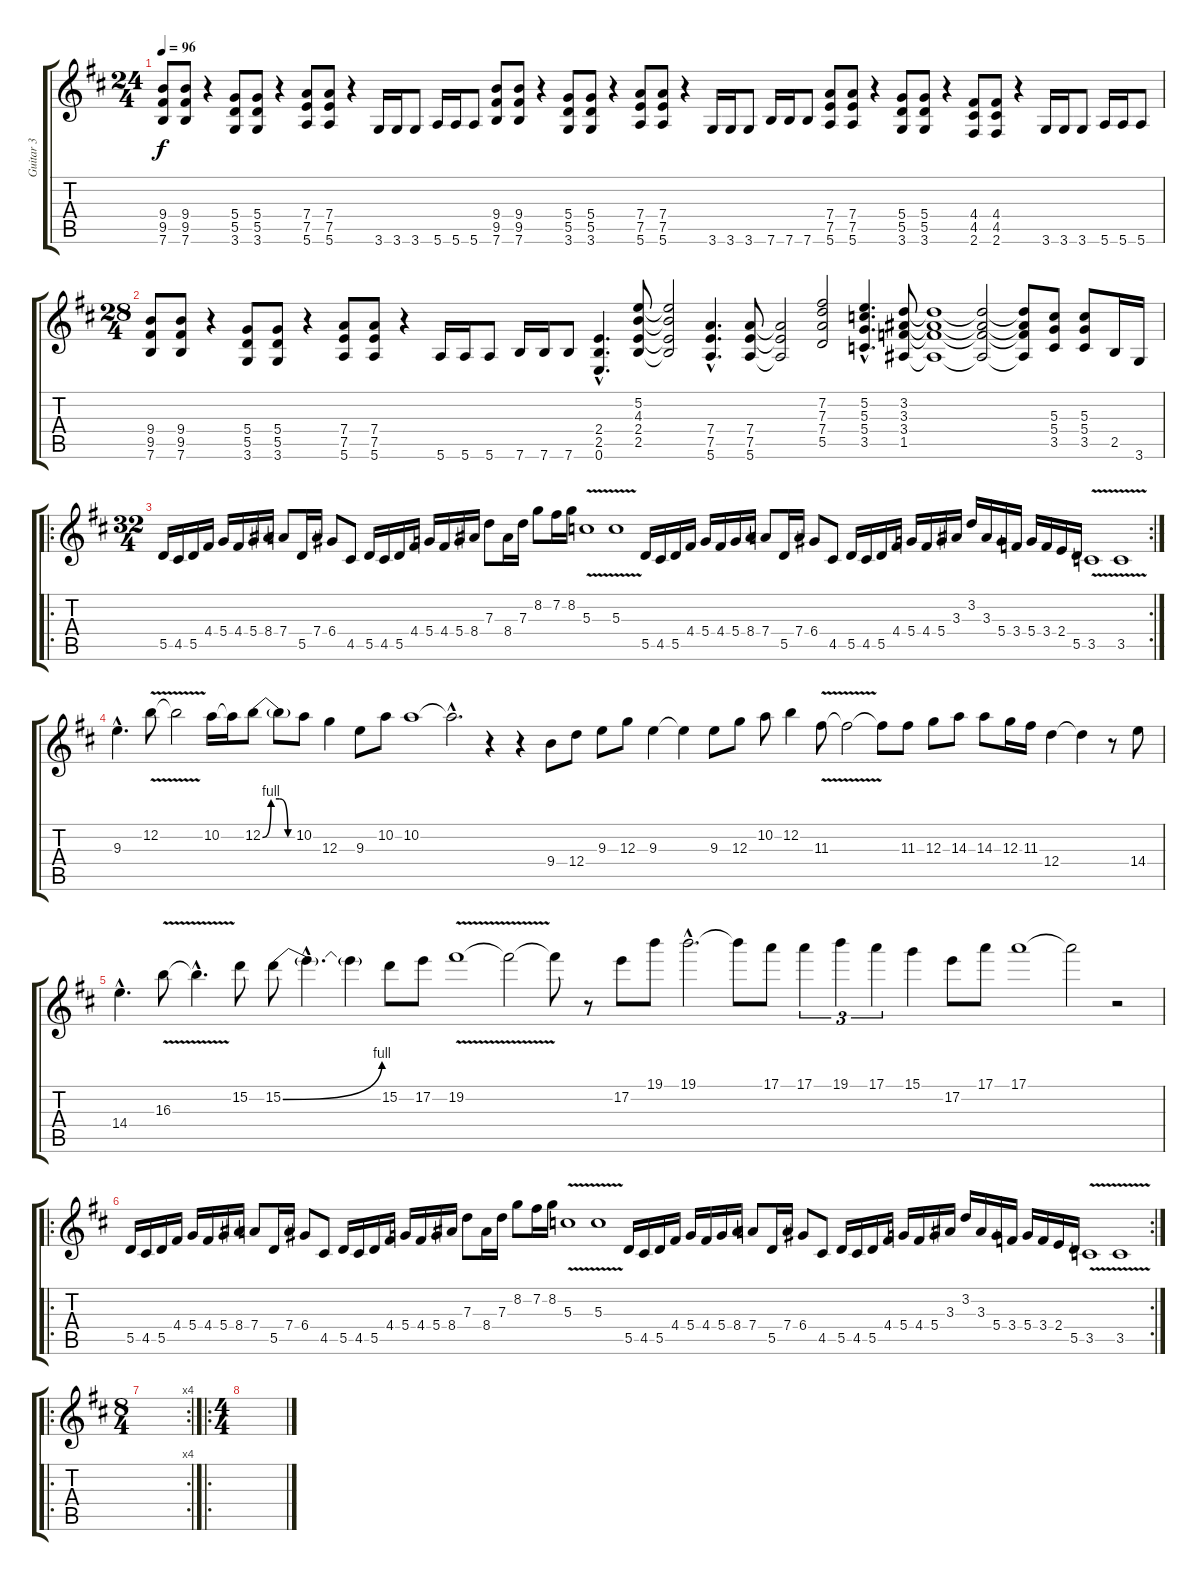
\track ("Guitar 3" "Guitar 3") {instrument overdrivenguitar}
\staff {score tabs}
\tuning (E4 B3 G3 D3 A2 E2) {hide}
\ts (24 4)
\tempo 96
\clef g2
\ks d
(9.4 9.5 7.6).8{dy f} (9.4 9.5 7.6).8 r.4 (5.4 5.5 3.6).8 (5.4 5.5 3.6).8 r.4 (7.4 7.5 5.6).8 (7.4 7.5 5.6).8 r.4 3.6.16 3.6.16 3.6.8 5.6.16 5.6.16 5.6.8 (9.4 9.5 7.6).8 (9.4 9.5 7.6).8 r.4 (5.4 5.5 3.6).8 (5.4 5.5 3.6).8 r.4 (7.4 7.5 5.6).8 (7.4 7.5 5.6).8 r.4 3.6.16 3.6.16 3.6.8 7.6.16 7.6.16 7.6.8 (7.4 7.5 5.6).8 (7.4 7.5 5.6).8 r.4 (5.4 5.5 3.6).8 (5.4 5.5 3.6).8 r.4 (4.4 4.5 2.6).8 (4.4 4.5 2.6).8 r.4 3.6.16 3.6.16 3.6.8 5.6.16 5.6.16 5.6.8 |
\ts (28 4)
(9.4 9.5 7.6).8 (9.4 9.5 7.6).8 r.4 (5.4 5.5 3.6).8 (5.4 5.5 3.6).8 r.4 (7.4 7.5 5.6).8 (7.4 7.5 5.6).8 r.4 5.6.16 5.6.16 5.6.8 7.6.16 7.6.16 7.6.8 (2.4{hac} 2.5{hac} 0.6{hac}).4{d} (5.2 4.3 2.4 2.5).8 (5.2{t} 4.3{t} 2.4{t} 2.5{t}).2 (7.4{hac} 7.5{hac} 5.6{hac}).4{d} (7.4 7.5 5.6).8 (7.4{t} 7.5{t} 5.6{t}).2 (7.2 7.3 7.4 5.5).2 (5.2{hac} 5.3{hac} 5.4{hac} 3.5{hac}).4{d} (3.2 3.3 3.4 1.5).8 (3.2{t} 3.3{t} 3.4{t} 1.5{t}).1 (3.2{t} 3.3{t} 3.4{t} 1.5{t}).2 (3.2{t} 3.3{t} 3.4{t} 1.5{t}).8 (5.3 5.4 3.5).8 (5.3 5.4 3.5).8 2.5.16 3.6.16 |
\ro
\rc 2
\ts (32 4)
5.5.16 4.5.16 5.5.16 4.4.16 5.4.16 4.4.16 5.4.16 8.4.16 7.4.8 5.5.16 7.4.16 6.4.8 4.5.8 5.5.16 4.5.16 5.5.16 4.4.16 5.4.16 4.4.16 5.4.16 8.4.16 7.3.8 8.4.16 7.3.16 8.2.8 7.2.16 8.2.16 5.3{v}.1 5.3{v}.1 5.5.16 4.5.16 5.5.16 4.4.16 5.4.16 4.4.16 5.4.16 8.4.16 7.4.8 5.5.16 7.4.16 6.4.8 4.5.8 5.5.16 4.5.16 5.5.16 4.4.16 5.4.16 4.4.16 5.4.16 3.3.16 3.2.16 3.3.16 5.4.16 3.4.16 5.4.16 3.4.16 2.4.16 5.5.16 3.5{v}.1 3.5{v}.1 |
9.3{hac}.4{d} 12.2{v}.8 12.2{t}.2 10.2.16 10.2{t}.16 12.2{be (custom 0 0 15 4 30 4 45 0 60 0)}.8 12.2{t}.8 10.2.8 12.3.4 9.3.8 10.2.8 10.2.1 10.2{hac t}.2{d} r.4 r.4 9.4.8 12.4.8 9.3.8 12.3.8 9.3.4 9.3{t}.4 9.3.8 12.3.8 10.2.8 12.2.4 11.3{v}.8 11.3{t}.2 11.3{t}.8 11.3.8 12.3.8 14.3.8 14.3.8 12.3.16 11.3.16 12.4.4 12.4{t}.4 r.8 14.4.8 |
14.4{hac}.4{d} 16.3{v}.8 16.3{hac t}.4{d} 15.2.8 15.2{be (bend 0 0 60 4)}.8 15.2{hac t}.4{d} 15.2{t}.4 15.2.8 17.2.8 19.2{v}.1 19.2{t}.2 19.2{t}.8 r.8 17.2.8 19.1.8 19.1{hac}.2{d} 19.1{t}.8 17.1.8 17.1.4{tu (3 2)} 19.1.4{tu (3 2)} 17.1.4{tu (3 2)} 15.1.4 17.2.8 17.1.8 17.1.1 17.1{t}.2 r.2 |
\ro
\rc 2
5.5.16 4.5.16 5.5.16 4.4.16 5.4.16 4.4.16 5.4.16 8.4.16 7.4.8 5.5.16 7.4.16 6.4.8 4.5.8 5.5.16 4.5.16 5.5.16 4.4.16 5.4.16 4.4.16 5.4.16 8.4.16 7.3.8 8.4.16 7.3.16 8.2.8 7.2.16 8.2.16 5.3{v}.1 5.3{v}.1 5.5.16 4.5.16 5.5.16 4.4.16 5.4.16 4.4.16 5.4.16 8.4.16 7.4.8 5.5.16 7.4.16 6.4.8 4.5.8 5.5.16 4.5.16 5.5.16 4.4.16 5.4.16 4.4.16 5.4.16 3.3.16 3.2.16 3.3.16 5.4.16 3.4.16 5.4.16 3.4.16 2.4.16 5.5.16 3.5{v}.1 3.5{v}.1 |
\ro
\rc 4
\ts (8 4)
|
\ro
\ts (4 4)
